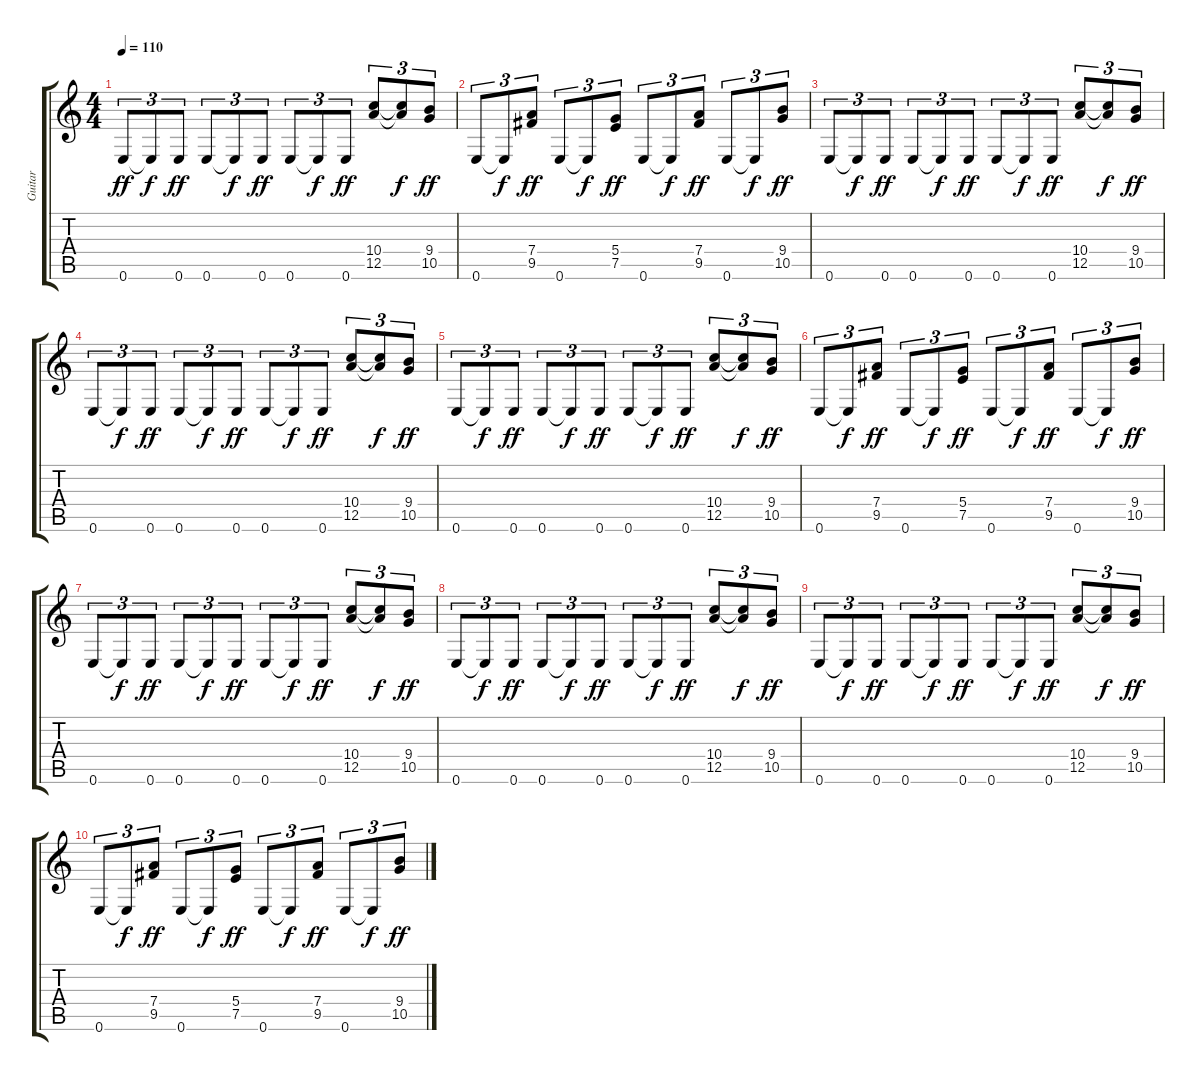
\track ("Guitar" "Guitar") {instrument distortionguitar}
\staff {score tabs}
\tuning (E4 B3 G3 D3 A2 E2) {hide}
\ts (4 4)
\tempo 110
\clef g2
\ks c
0.6.8{tu (3 2) dy ff} 0.6{t}.8{tu (3 2) dy f} 0.6.8{tu (3 2) dy ff} 0.6.8{tu (3 2)} 0.6{t}.8{tu (3 2) dy f} 0.6.8{tu (3 2) dy ff} 0.6.8{tu (3 2)} 0.6{t}.8{tu (3 2) dy f} 0.6.8{tu (3 2) dy ff} (10.4 12.5).8{tu (3 2)} (10.4{t} 12.5{t}).8{tu (3 2) dy f} (9.4 10.5).8{tu (3 2) dy ff} |
0.6.8{tu (3 2)} 0.6{t}.8{tu (3 2) dy f} (7.4 9.5).8{tu (3 2) dy ff} 0.6.8{tu (3 2)} 0.6{t}.8{tu (3 2) dy f} (5.4 7.5).8{tu (3 2) dy ff} 0.6.8{tu (3 2)} 0.6{t}.8{tu (3 2) dy f} (7.4 9.5).8{tu (3 2) dy ff} 0.6.8{tu (3 2)} 0.6{t}.8{tu (3 2) dy f} (9.4 10.5).8{tu (3 2) dy ff} |
0.6.8{tu (3 2)} 0.6{t}.8{tu (3 2) dy f} 0.6.8{tu (3 2) dy ff} 0.6.8{tu (3 2)} 0.6{t}.8{tu (3 2) dy f} 0.6.8{tu (3 2) dy ff} 0.6.8{tu (3 2)} 0.6{t}.8{tu (3 2) dy f} 0.6.8{tu (3 2) dy ff} (10.4 12.5).8{tu (3 2)} (10.4{t} 12.5{t}).8{tu (3 2) dy f} (9.4 10.5).8{tu (3 2) dy ff} |
0.6.8{tu (3 2)} 0.6{t}.8{tu (3 2) dy f} 0.6.8{tu (3 2) dy ff} 0.6.8{tu (3 2)} 0.6{t}.8{tu (3 2) dy f} 0.6.8{tu (3 2) dy ff} 0.6.8{tu (3 2)} 0.6{t}.8{tu (3 2) dy f} 0.6.8{tu (3 2) dy ff} (10.4 12.5).8{tu (3 2)} (10.4{t} 12.5{t}).8{tu (3 2) dy f} (9.4 10.5).8{tu (3 2) dy ff} |
0.6.8{tu (3 2)} 0.6{t}.8{tu (3 2) dy f} 0.6.8{tu (3 2) dy ff} 0.6.8{tu (3 2)} 0.6{t}.8{tu (3 2) dy f} 0.6.8{tu (3 2) dy ff} 0.6.8{tu (3 2)} 0.6{t}.8{tu (3 2) dy f} 0.6.8{tu (3 2) dy ff} (10.4 12.5).8{tu (3 2)} (10.4{t} 12.5{t}).8{tu (3 2) dy f} (9.4 10.5).8{tu (3 2) dy ff} |
0.6.8{tu (3 2)} 0.6{t}.8{tu (3 2) dy f} (7.4 9.5).8{tu (3 2) dy ff} 0.6.8{tu (3 2)} 0.6{t}.8{tu (3 2) dy f} (5.4 7.5).8{tu (3 2) dy ff} 0.6.8{tu (3 2)} 0.6{t}.8{tu (3 2) dy f} (7.4 9.5).8{tu (3 2) dy ff} 0.6.8{tu (3 2)} 0.6{t}.8{tu (3 2) dy f} (9.4 10.5).8{tu (3 2) dy ff} |
0.6.8{tu (3 2)} 0.6{t}.8{tu (3 2) dy f} 0.6.8{tu (3 2) dy ff} 0.6.8{tu (3 2)} 0.6{t}.8{tu (3 2) dy f} 0.6.8{tu (3 2) dy ff} 0.6.8{tu (3 2)} 0.6{t}.8{tu (3 2) dy f} 0.6.8{tu (3 2) dy ff} (10.4 12.5).8{tu (3 2)} (10.4{t} 12.5{t}).8{tu (3 2) dy f} (9.4 10.5).8{tu (3 2) dy ff} |
0.6.8{tu (3 2)} 0.6{t}.8{tu (3 2) dy f} 0.6.8{tu (3 2) dy ff} 0.6.8{tu (3 2)} 0.6{t}.8{tu (3 2) dy f} 0.6.8{tu (3 2) dy ff} 0.6.8{tu (3 2)} 0.6{t}.8{tu (3 2) dy f} 0.6.8{tu (3 2) dy ff} (10.4 12.5).8{tu (3 2)} (10.4{t} 12.5{t}).8{tu (3 2) dy f} (9.4 10.5).8{tu (3 2) dy ff} |
0.6.8{tu (3 2)} 0.6{t}.8{tu (3 2) dy f} 0.6.8{tu (3 2) dy ff} 0.6.8{tu (3 2)} 0.6{t}.8{tu (3 2) dy f} 0.6.8{tu (3 2) dy ff} 0.6.8{tu (3 2)} 0.6{t}.8{tu (3 2) dy f} 0.6.8{tu (3 2) dy ff} (10.4 12.5).8{tu (3 2)} (10.4{t} 12.5{t}).8{tu (3 2) dy f} (9.4 10.5).8{tu (3 2) dy ff} |
0.6.8{tu (3 2)} 0.6{t}.8{tu (3 2) dy f} (7.4 9.5).8{tu (3 2) dy ff} 0.6.8{tu (3 2)} 0.6{t}.8{tu (3 2) dy f} (5.4 7.5).8{tu (3 2) dy ff} 0.6.8{tu (3 2)} 0.6{t}.8{tu (3 2) dy f} (7.4 9.5).8{tu (3 2) dy ff} 0.6.8{tu (3 2)} 0.6{t}.8{tu (3 2) dy f} (9.4 10.5).8{tu (3 2) dy ff}
